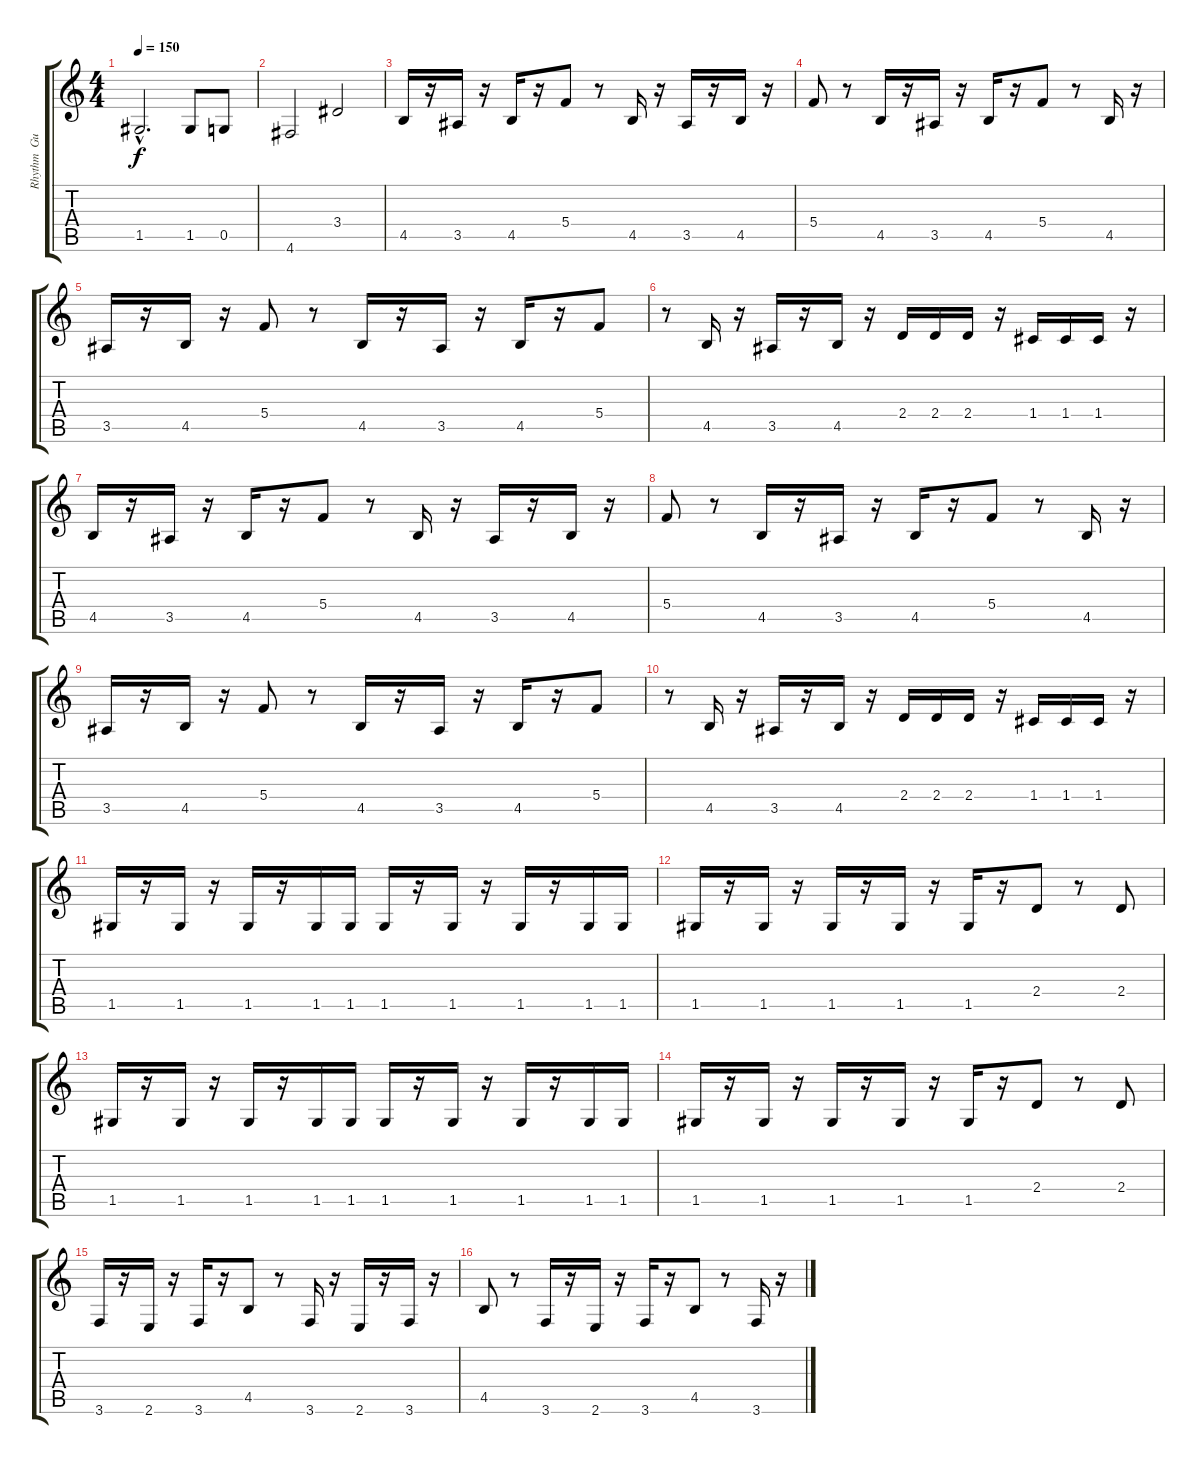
\track ("Rhythm  Guitar" "Rhythm  Gu") {instrument overdrivenguitar}
\staff {score tabs}
\tuning (D4 A3 F3 C3 G2 D2) {hide}
\ts (4 4)
\tempo 150
\clef g2
\ks c
1.5{hac}.2{d dy f} 1.5.8 0.5.8 |
4.6.2 3.4.2 |
4.5.16 r.16 3.5.16 r.16 4.5.16 r.16 5.4.8 r.8 4.5.16 r.16 3.5.16 r.16 4.5.16 r.16 |
5.4.8 r.8 4.5.16 r.16 3.5.16 r.16 4.5.16 r.16 5.4.8 r.8 4.5.16 r.16 |
3.5.16 r.16 4.5.16 r.16 5.4.8 r.8 4.5.16 r.16 3.5.16 r.16 4.5.16 r.16 5.4.8 |
r.8 4.5.16 r.16 3.5.16 r.16 4.5.16 r.16 2.4.16 2.4.16 2.4.16 r.16 1.4.16 1.4.16 1.4.16 r.16 |
4.5.16 r.16 3.5.16 r.16 4.5.16 r.16 5.4.8 r.8 4.5.16 r.16 3.5.16 r.16 4.5.16 r.16 |
5.4.8 r.8 4.5.16 r.16 3.5.16 r.16 4.5.16 r.16 5.4.8 r.8 4.5.16 r.16 |
3.5.16 r.16 4.5.16 r.16 5.4.8 r.8 4.5.16 r.16 3.5.16 r.16 4.5.16 r.16 5.4.8 |
r.8 4.5.16 r.16 3.5.16 r.16 4.5.16 r.16 2.4.16 2.4.16 2.4.16 r.16 1.4.16 1.4.16 1.4.16 r.16 |
1.5.16 r.16 1.5.16 r.16 1.5.16 r.16 1.5.16 1.5.16 1.5.16 r.16 1.5.16 r.16 1.5.16 r.16 1.5.16 1.5.16 |
1.5.16 r.16 1.5.16 r.16 1.5.16 r.16 1.5.16 r.16 1.5.16 r.16 2.4.8 r.8 2.4.8 |
1.5.16 r.16 1.5.16 r.16 1.5.16 r.16 1.5.16 1.5.16 1.5.16 r.16 1.5.16 r.16 1.5.16 r.16 1.5.16 1.5.16 |
1.5.16 r.16 1.5.16 r.16 1.5.16 r.16 1.5.16 r.16 1.5.16 r.16 2.4.8 r.8 2.4.8 |
3.6.16 r.16 2.6.16 r.16 3.6.16 r.16 4.5.8 r.8 3.6.16 r.16 2.6.16 r.16 3.6.16 r.16 |
4.5.8 r.8 3.6.16 r.16 2.6.16 r.16 3.6.16 r.16 4.5.8 r.8 3.6.16 r.16
